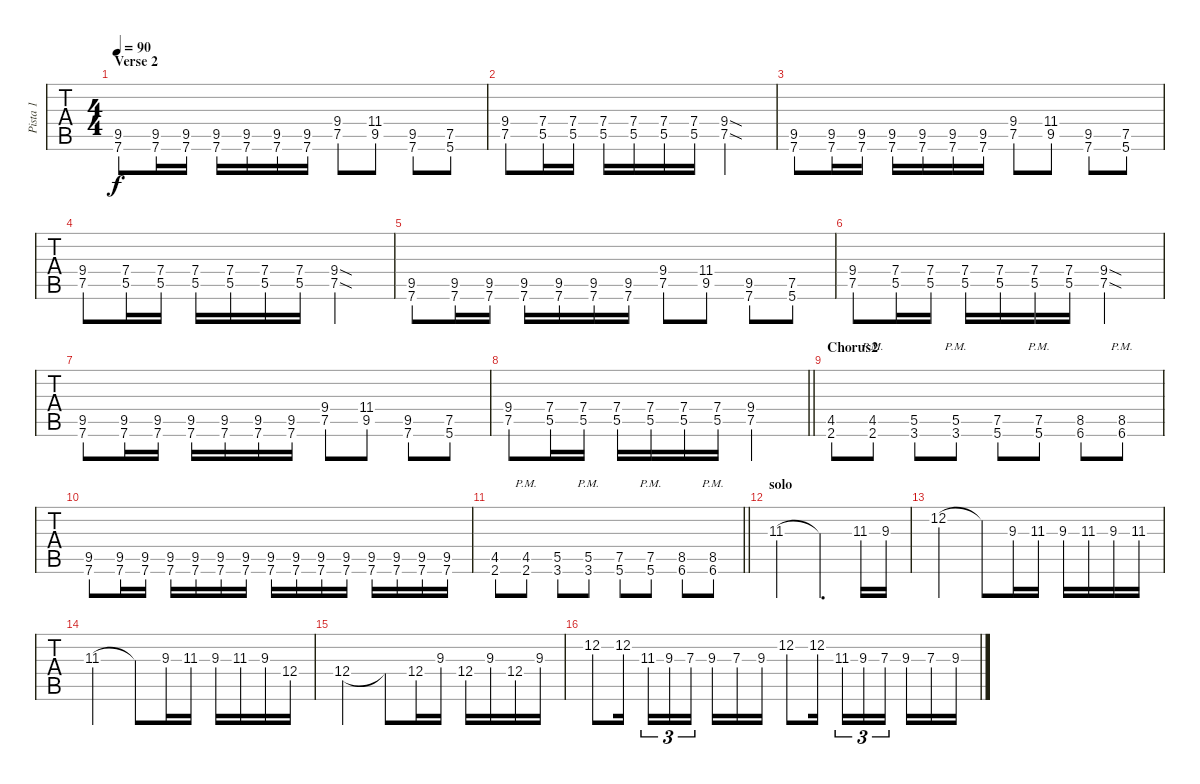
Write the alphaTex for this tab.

\track ("Pista 1" "Pista 1") {instrument distortionguitar}
\staff {tabs}
\tuning (E4 B3 G3 D3 A2 E2) {hide}
\ts (4 4)
\section ("" "Verse 2")
\tempo 90
\clef g2
\ks c
(9.5 7.6).8{dy f} (9.5 7.6).16 (9.5 7.6).16 (9.5 7.6).16 (9.5 7.6).16 (9.5 7.6).16 (9.5 7.6).16 (9.4 7.5).8 (11.4 9.5).8 (9.5 7.6).8 (7.5 5.6).8 |
(9.4 7.5).8 (7.4 5.5).16 (7.4 5.5).16 (7.4 5.5).16 (7.4 5.5).16 (7.4 5.5).16 (7.4 5.5).16 (9.4{sod} 7.5{sod}).2 |
(9.5 7.6).8 (9.5 7.6).16 (9.5 7.6).16 (9.5 7.6).16 (9.5 7.6).16 (9.5 7.6).16 (9.5 7.6).16 (9.4 7.5).8 (11.4 9.5).8 (9.5 7.6).8 (7.5 5.6).8 |
(9.4 7.5).8 (7.4 5.5).16 (7.4 5.5).16 (7.4 5.5).16 (7.4 5.5).16 (7.4 5.5).16 (7.4 5.5).16 (9.4{sod} 7.5{sod}).2 |
(9.5 7.6).8 (9.5 7.6).16 (9.5 7.6).16 (9.5 7.6).16 (9.5 7.6).16 (9.5 7.6).16 (9.5 7.6).16 (9.4 7.5).8 (11.4 9.5).8 (9.5 7.6).8 (7.5 5.6).8 |
(9.4 7.5).8 (7.4 5.5).16 (7.4 5.5).16 (7.4 5.5).16 (7.4 5.5).16 (7.4 5.5).16 (7.4 5.5).16 (9.4{sod} 7.5{sod}).2 |
(9.5 7.6).8 (9.5 7.6).16 (9.5 7.6).16 (9.5 7.6).16 (9.5 7.6).16 (9.5 7.6).16 (9.5 7.6).16 (9.4 7.5).8 (11.4 9.5).8 (9.5 7.6).8 (7.5 5.6).8 |
\barLineRight lightlight
(9.4 7.5).8 (7.4 5.5).16 (7.4 5.5).16 (7.4 5.5).16 (7.4 5.5).16 (7.4 5.5).16 (7.4 5.5).16 (9.4 7.5).2 |
\section ("" "Chorus2")
(4.5 2.6).8 (4.5{pm} 2.6{pm}).8 (5.5 3.6).8 (5.5{pm} 3.6{pm}).8 (7.5 5.6).8 (7.5{pm} 5.6{pm}).8 (8.5 6.6).8 (8.5{pm} 6.6{pm}).8 |
(9.5 7.6).8 (9.5 7.6).16 (9.5 7.6).16 (9.5 7.6).16 (9.5 7.6).16 (9.5 7.6).16 (9.5 7.6).16 (9.5 7.6).16 (9.5 7.6).16 (9.5 7.6).16 (9.5 7.6).16 (9.5 7.6).16 (9.5 7.6).16 (9.5 7.6).16 (9.5 7.6).16 |
\barLineRight lightlight
(4.5 2.6).8 (4.5{pm} 2.6{pm}).8 (5.5 3.6).8 (5.5{pm} 3.6{pm}).8 (7.5 5.6).8 (7.5{pm} 5.6{pm}).8 (8.5 6.6).8 (8.5{pm} 6.6{pm}).8 |
\section ("" "solo")
11.3.2 11.3{t}.4{d} 11.3.16 9.3.16 |
12.2.2 12.2{t}.8 9.3.16 11.3.16 9.3.16 11.3.16 9.3.16 11.3.16 |
11.3.2 11.3{t}.8 9.3.16 11.3.16 9.3.16 11.3.16 9.3.16 12.4.16 |
12.4.2 12.4{t}.8 12.4.16 9.3.16 12.4.16 9.3.16 12.4.16 9.3.16 |
12.2.8 12.2.16{beam splitsecondary} 11.3.16{tu (3 2)} 9.3.16{tu (3 2)} 7.3.16{tu (3 2) beam splitsecondary} 9.3.16 7.3.16 9.3.16 12.2.8 12.2.16{beam splitsecondary} 11.3.16{tu (3 2)} 9.3.16{tu (3 2)} 7.3.16{tu (3 2) beam splitsecondary} 9.3.16 7.3.16 9.3.16
